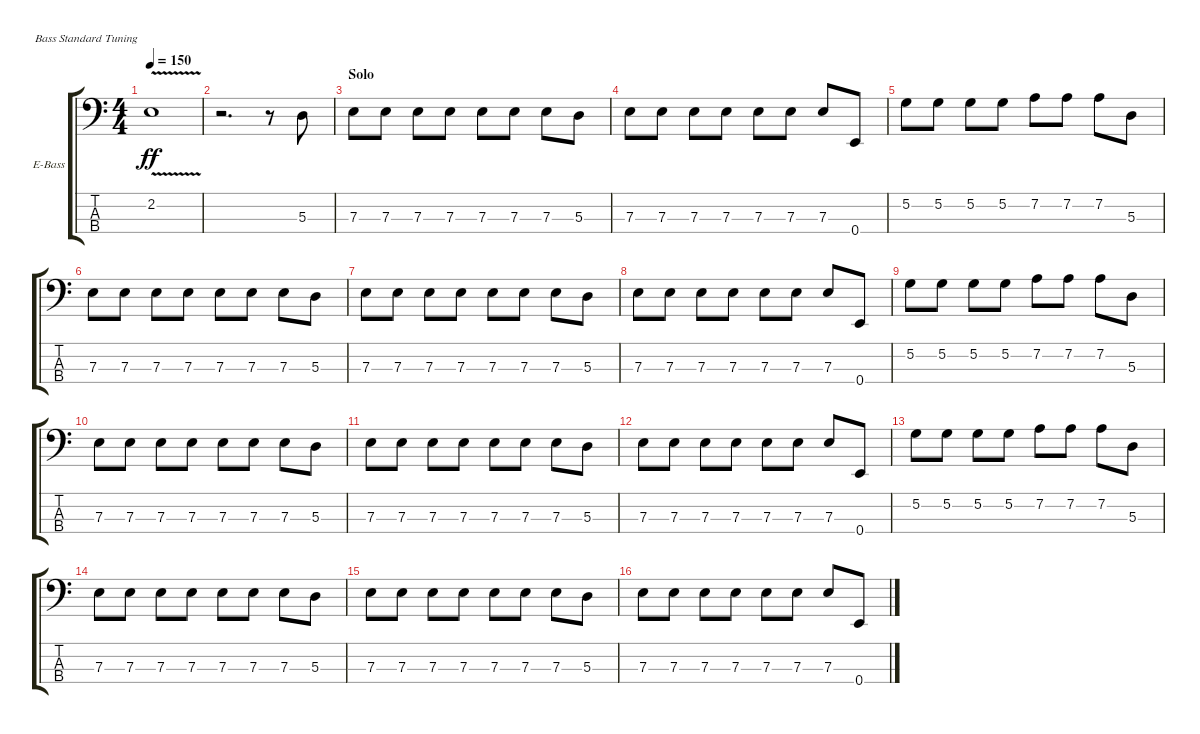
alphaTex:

\defaultSystemsLayout 4
\bracketExtendMode groupsimilarinstruments
\firstSystemTrackNameOrientation horizontal
\otherSystemsTrackNameOrientation horizontal
\track ("Electric Bass" "E-Bass") {instrument electricbassfinger}
\staff {score tabs}
\tuning (G2 D2 A1 E1)
\ts (4 4)
\tempo 150
\clef f4
\scale
0.333333
\ks c
2.2{v t}.1{dy ff} |
\scale
0.333333 r.2{d} r.8 5.3.8 |
\section ("" "Solo")
\scale
0.333333 7.3.8 7.3.8 7.3.8 7.3.8 7.3.8 7.3.8 7.3.8 5.3.8 |
\scale
0.333333 7.3.8 7.3.8 7.3.8 7.3.8 7.3.8 7.3.8 7.3.8 0.4.8 |
\scale
0.333333 5.2.8 5.2.8 5.2.8 5.2.8 7.2.8 7.2.8 7.2.8 5.3.8 |
\scale
0.333333 7.3.8 7.3.8 7.3.8 7.3.8 7.3.8 7.3.8 7.3.8 5.3.8 |
\scale
0.333333 7.3.8 7.3.8 7.3.8 7.3.8 7.3.8 7.3.8 7.3.8 5.3.8 |
\scale
0.333333 7.3.8 7.3.8 7.3.8 7.3.8 7.3.8 7.3.8 7.3.8 0.4.8 |
\scale
0.333333 5.2.8 5.2.8 5.2.8 5.2.8 7.2.8 7.2.8 7.2.8 5.3.8 |
\scale
0.333333 7.3.8 7.3.8 7.3.8 7.3.8 7.3.8 7.3.8 7.3.8 5.3.8 |
\scale
0.333333 7.3.8 7.3.8 7.3.8 7.3.8 7.3.8 7.3.8 7.3.8 5.3.8 |
\scale
0.333333 7.3.8 7.3.8 7.3.8 7.3.8 7.3.8 7.3.8 7.3.8 0.4.8 |
\scale
0.333333 5.2.8 5.2.8 5.2.8 5.2.8 7.2.8 7.2.8 7.2.8 5.3.8 |
\scale
0.333333 7.3.8 7.3.8 7.3.8 7.3.8 7.3.8 7.3.8 7.3.8 5.3.8 |
\scale
0.333333 7.3.8 7.3.8 7.3.8 7.3.8 7.3.8 7.3.8 7.3.8 5.3.8 |
\scale
0.333333 7.3.8 7.3.8 7.3.8 7.3.8 7.3.8 7.3.8 7.3.8 0.4.8
